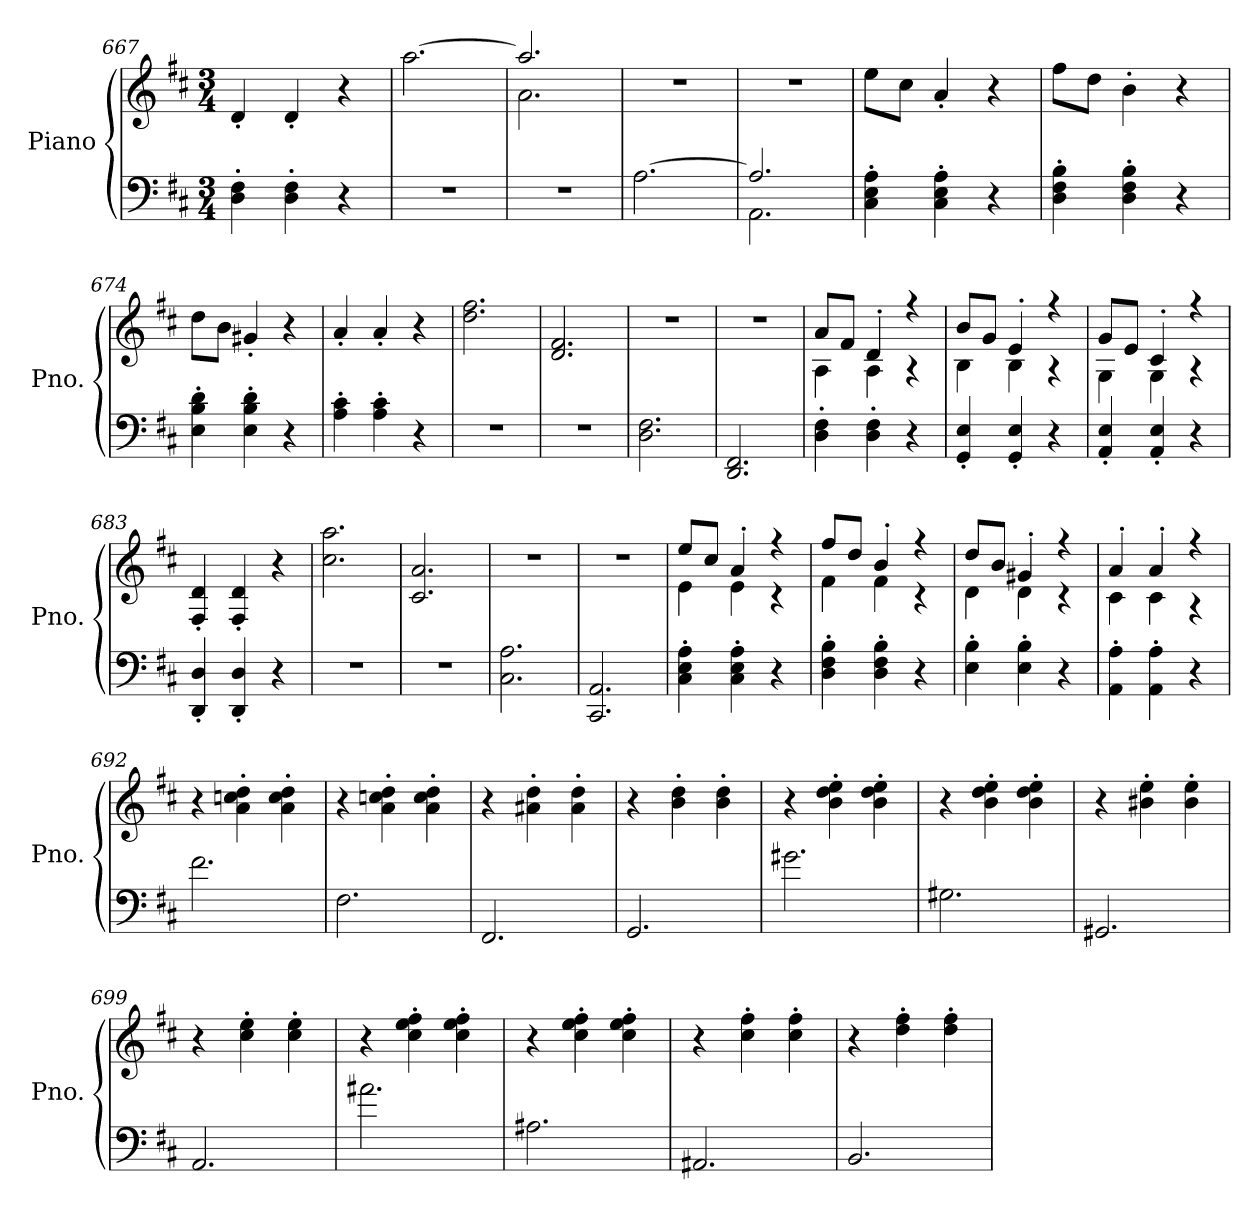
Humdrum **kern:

**kern	**kern
*part1	*part1
*staff2	*staff1
*I"Piano	*
*I'Pno.	*
*clefF4	*clefG2
*k[f#c#]	*k[f#c#]
*M3/4	*M3/4
=667	=667
4D\' 4F#\'	4d'/
4D\' 4F#\'	4d'/
4r	4r
=668	=668
2.r	[2.aa\
=669	=669
*	*^
2.r	2.aa/]	2.a\
*	*v	*v
=670	=670
[2.A\	2.r
=671	=671
*^	*
2.A/]	2.AA\	2.r
*v	*v	*
=672	=672
4C#\' 4E\' 4A\'	8ee\L
.	8cc#\J
4C#\' 4E\' 4A\'	4a'/
4r	4r
=673	=673
4D\' 4F#\' 4B\'	8ff#\L
.	8dd\J
4D\' 4F#\' 4B\'	4b'\
4r	4r
=674	=674
4E\' 4B\' 4d\'	8dd\L
.	8b\J
4E\' 4B\' 4d\'	4g#X'/
4r	4r
=675	=675
4A\' 4c#\'	4a'/
4A\' 4c#\'	4a'/
4r	4r
=676	=676
2.r	2.dd\ 2.ff#\
!!LO:LB:g=z
=677	=677
2.r	2.d/ 2.f#/
=678	=678
2.D\ 2.F#\	2.r
=679	=679
2.DD/ 2.FF#/	2.r
=680	=680
*	*^
4D\' 4F#\'	8a/L	4A\
.	8f#/J	.
4D\' 4F#\'	4d'/	4A\
4r	4r	4r
=681	=681	=681
4GG/' 4E/'	8b/L	4B\
.	8g/J	.
4GG/' 4E/'	4e'/	4B\
4r	4r	4r
=682	=682	=682
4AA/' 4E/'	8g/L	4G\
.	8e/J	.
4AA/' 4E/'	4c#'/	4G\
4r	4r	4r
*	*v	*v
=683	=683
4DD/' 4D/'	4F#/' 4d/'
4DD/' 4D/'	4F#/' 4d/'
4r	4r
=684	=684
2.r	2.cc#\ 2.aa\
=685	=685
2.r	2.c#/ 2.a/
=686	=686
2.C#\ 2.A\	2.r
=687	=687
2.CC#/ 2.AA/	2.r
!!LO:LB:g=z
=688	=688
*	*^
4C#\' 4E\' 4A\'	8ee/L	4e\
.	8cc#/J	.
4C#\' 4E\' 4A\'	4a'/	4e\
4r	4r	4r
=689	=689	=689
4D\' 4F#\' 4B\'	8ff#/L	4f#\
.	8dd/J	.
4D\' 4F#\' 4B\'	4b'/	4f#\
4r	4r	4r
=690	=690	=690
4E\' 4B\'	8dd/L	4d\
.	8b/J	.
4E\' 4B\'	4g#X'/	4d\
4r	4r	4r
=691	=691	=691
4AA\' 4A\'	4a'/	4c#\
4AA\' 4A\'	4a'/	4c#\
4r	4r	4r
*	*v	*v
=692	=692
2.f#\	4r
.	4a\' 4ccn\' 4dd\'
.	4a\' 4cc\' 4dd\'
=693	=693
2.F#\	4r
.	4a\' 4ccn\' 4dd\'
.	4a\' 4cc\' 4dd\'
=694	=694
2.FF#/	4r
.	4a#X\' 4dd\'
.	4a#\' 4dd\'
=695	=695
2.GG/	4r
.	4b\' 4dd\'
.	4b\' 4dd\'
!!LO:PB:g=z
=696	=696
2.g#X\	4r
.	4b\' 4dd\' 4ee\'
.	4b\' 4dd\' 4ee\'
=697	=697
2.G#X\	4r
.	4b\' 4dd\' 4ee\'
.	4b\' 4dd\' 4ee\'
=698	=698
2.GG#X/	4r
.	4b#X\' 4ee\'
.	4b#\' 4ee\'
=699	=699
2.AA/	4r
.	4cc#\' 4ee\'
.	4cc#\' 4ee\'
=700	=700
2.a#X\	4r
.	4cc#\' 4ee\' 4ff#\'
.	4cc#\' 4ee\' 4ff#\'
=701	=701
2.A#X\	4r
.	4cc#\' 4ee\' 4ff#\'
.	4cc#\' 4ee\' 4ff#\'
=702	=702
2.AA#X/	4r
.	4cc#\' 4ff#\'
.	4cc#\' 4ff#\'
=703	=703
2.BB/	4r
.	4dd\' 4ff#\'
.	4dd\' 4ff#\'
=	=
*-	*-
